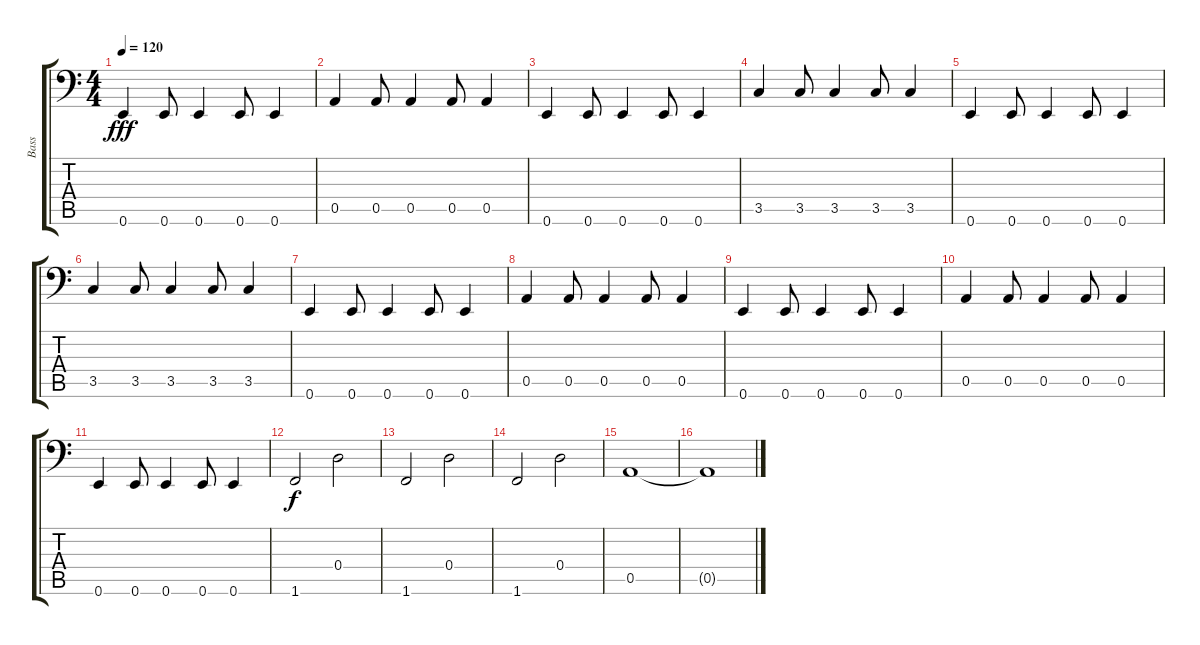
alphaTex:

\track ("Bass" "Bass") {instrument electricbassfinger}
\staff {score tabs}
\tuning (E3 B2 G2 D2 A1 E1) {hide}
\ts (4 4)
\tempo 120
\clef f4
\ks c
0.6.4{dy fff volume 16} 0.6.8 0.6.4 0.6.8 0.6.4 |
0.5.4{volume 16} 0.5.8 0.5.4 0.5.8 0.5.4 |
0.6.4{volume 16} 0.6.8 0.6.4 0.6.8 0.6.4 |
3.5.4{volume 16} 3.5.8 3.5.4 3.5.8 3.5.4 |
0.6.4{volume 16} 0.6.8 0.6.4 0.6.8 0.6.4 |
3.5.4{volume 16} 3.5.8 3.5.4 3.5.8 3.5.4 |
0.6.4{volume 16} 0.6.8 0.6.4 0.6.8 0.6.4 |
0.5.4{volume 16} 0.5.8 0.5.4 0.5.8 0.5.4 |
0.6.4{volume 16} 0.6.8 0.6.4 0.6.8 0.6.4 |
0.5.4{volume 16} 0.5.8 0.5.4 0.5.8 0.5.4 |
0.6.4{volume 16} 0.6.8 0.6.4 0.6.8 0.6.4 |
1.6.2{dy f} 0.4.2 |
1.6.2 0.4.2 |
1.6.2 0.4.2 |
0.5.1 |
0.5{t}.1
